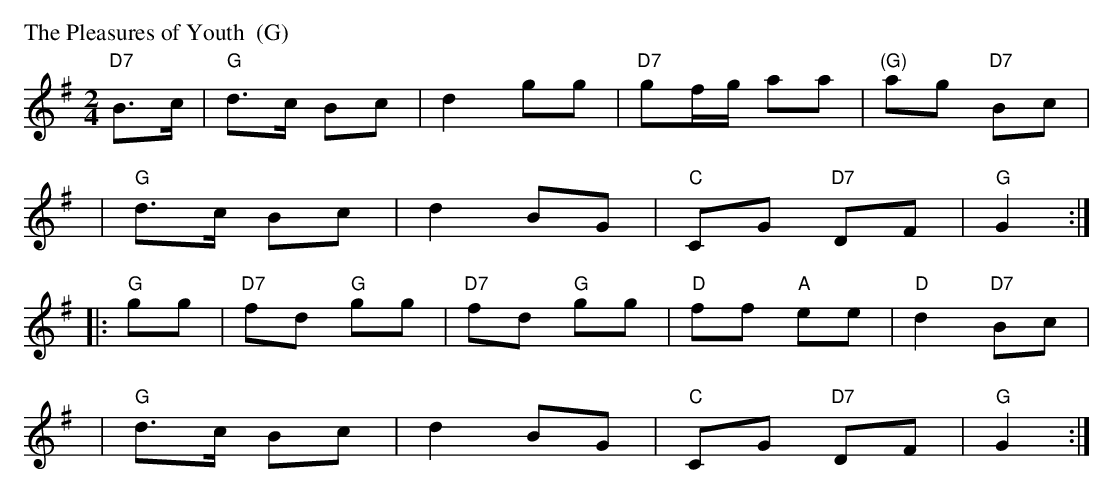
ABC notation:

X:1
P: The Pleasures of Youth  (G)
M: 2/4
L: 1/8
K: G
 "D7"B>c | "G"d>c Bc | d2 gg | "D7"gf/g/ aa | "(G)"ag "D7"Bc |
     y6  | "G"d>c Bc | d2 BG | "C"CG "D7"DF | "G"G2 :|
|: "G"gg | "D7"fd "G"gg | "D7"fd "G"gg | "D"ff "A"ee | "D"d2 "D7"Bc |
     y6  | "G"d>c Bc | d2 BG | "C"CG "D7"DF | "G"G2 :|
